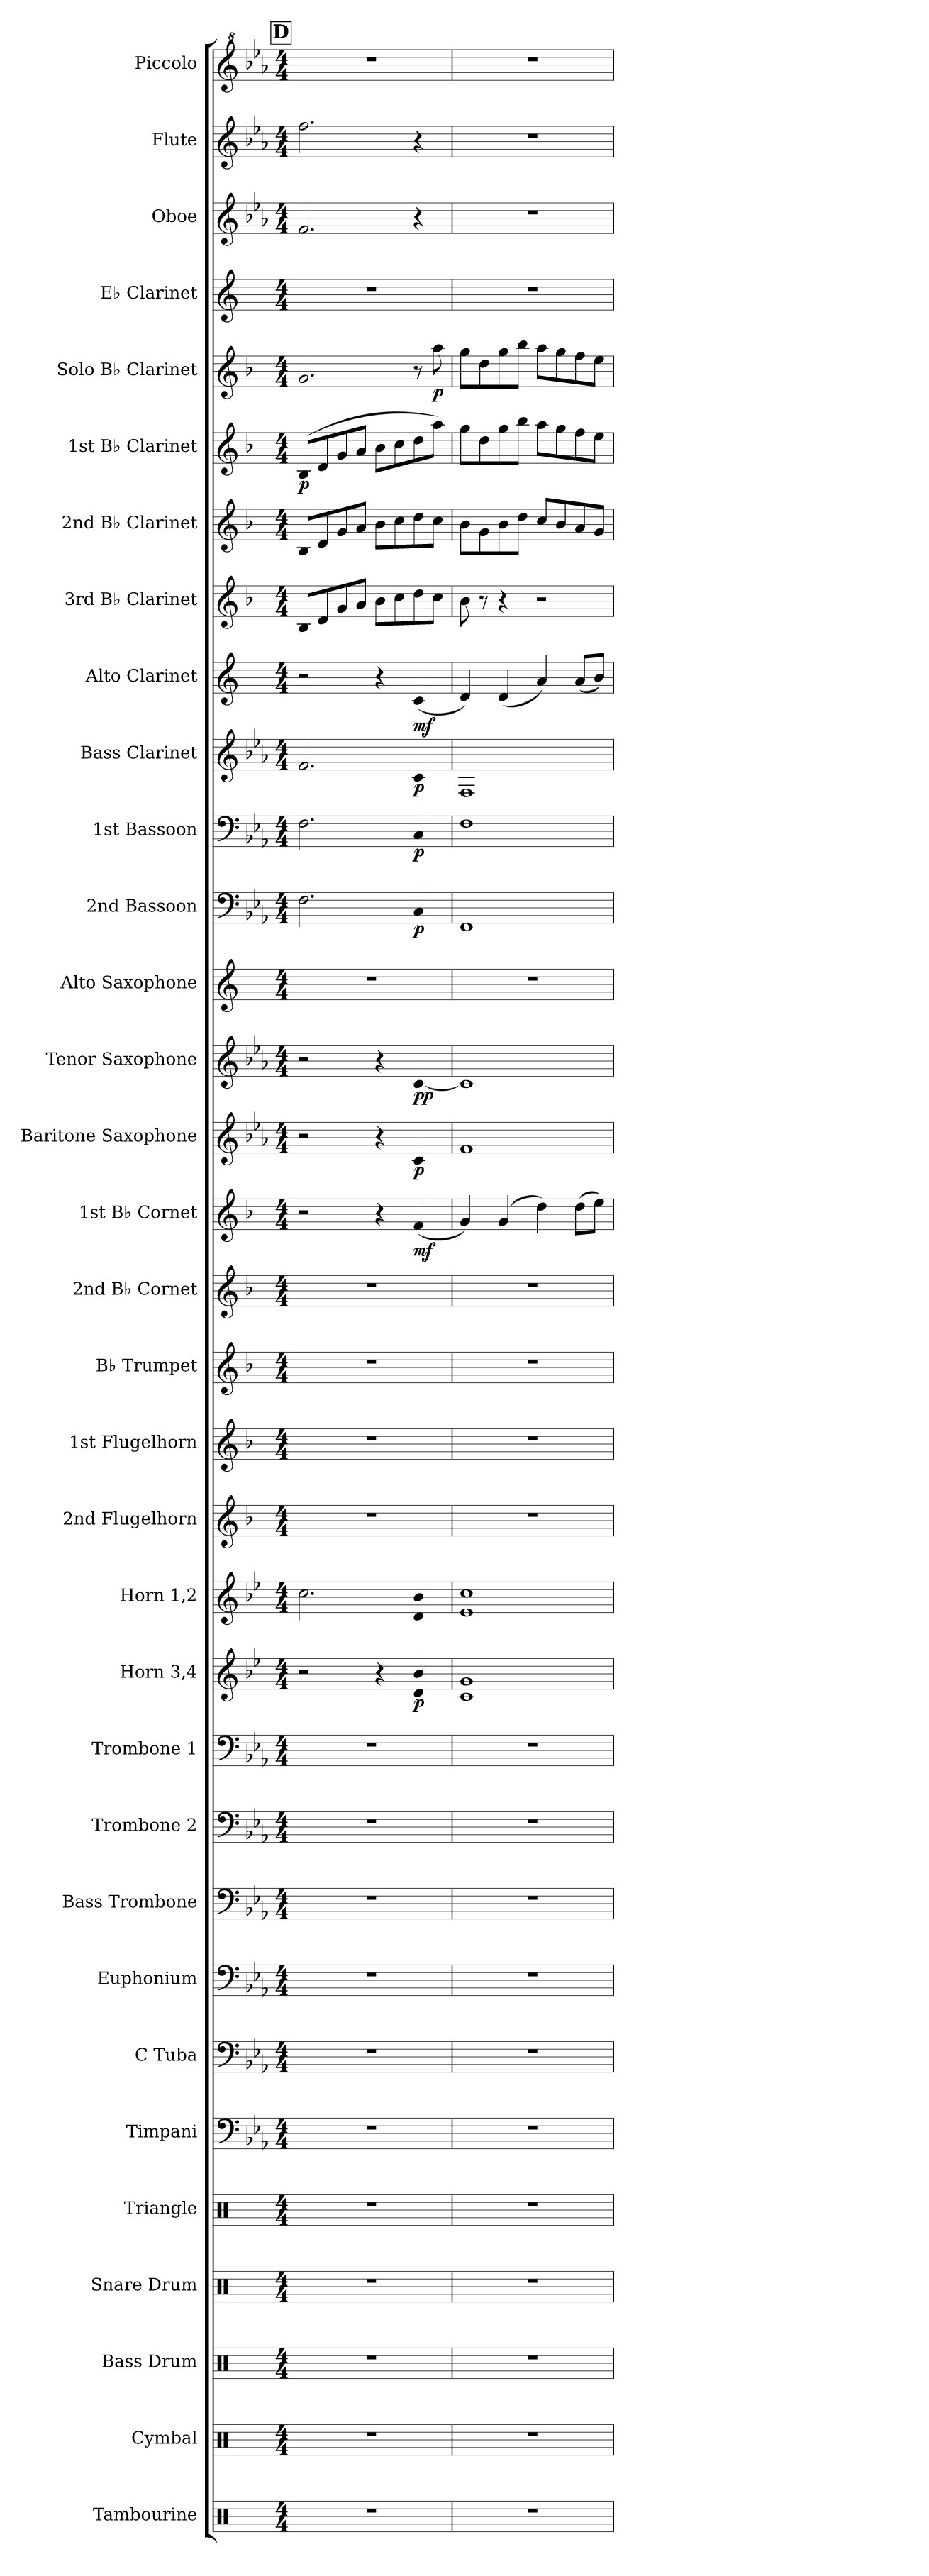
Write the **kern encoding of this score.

**kern	**kern	**kern	**kern	**kern	**kern	**kern	**kern	**kern	**kern	**kern	**kern	**dynam	**kern	**kern	**kern	**kern	**kern	**kern	**dynam	**kern	**dynam	**kern	**dynam	**kern	**kern	**dynam	**kern	**dynam	**kern	**dynam	**kern	**dynam	**kern	**kern	**kern	**dynam	**kern	**dynam	**kern	**kern	**kern	**kern
*part33	*part32	*part31	*part30	*part29	*part28	*part27	*part26	*part25	*part24	*part23	*part22	*part22	*part21	*part20	*part19	*part18	*part17	*part16	*part16	*part15	*part15	*part14	*part14	*part13	*part12	*part12	*part11	*part11	*part10	*part10	*part9	*part9	*part8	*part7	*part6	*part6	*part5	*part5	*part4	*part3	*part2	*part1
*staff33	*staff32	*staff31	*staff30	*staff29	*staff28	*staff27	*staff26	*staff25	*staff24	*staff23	*staff22	*staff22	*staff21	*staff20	*staff19	*staff18	*staff17	*staff16	*staff16	*staff15	*staff15	*staff14	*staff14	*staff13	*staff12	*staff12	*staff11	*staff11	*staff10	*staff10	*staff9	*staff9	*staff8	*staff7	*staff6	*staff6	*staff5	*staff5	*staff4	*staff3	*staff2	*staff1
*I"Tambourine	*I"Cymbal	*I"Bass Drum	*I"Snare Drum	*I"Triangle	*I"Timpani	*I"C Tuba	*I"Euphonium	*I"Bass Trombone	*I"Trombone 2	*I"Trombone 1	*I"Horn 3,4	*	*I"Horn 1,2	*I"2nd Flugelhorn	*I"1st Flugelhorn	*I"B♭ Trumpet	*I"2nd B♭ Cornet	*I"1st B♭ Cornet	*	*I"Baritone Saxophone	*	*I"Tenor Saxophone	*	*I"Alto Saxophone	*I"2nd Bassoon	*	*I"1st Bassoon	*	*I"Bass Clarinet	*	*I"Alto Clarinet	*	*I"3rd B♭ Clarinet	*I"2nd B♭ Clarinet	*I"1st B♭ Clarinet	*	*I"Solo B♭ Clarinet	*	*I"E♭ Clarinet	*I"Oboe	*I"Flute	*I"Piccolo
*I'Tamb.	*I'Cym.	*I'B. Dr.	*I'Sn. Dr.	*I'Trgl.	*I'Timp.	*I'C Tu.	*I'Eu.	*I'B. Trb.	*I'Trb. 2	*I'Trb. 1	*I'Hn. 3,4	*	*I'Hn. 1,2	*I'2nd Flghn.	*I'1st Flghn.	*I'B♭ Tpt.	*I'2nd B♭ Cnt.	*I'1st B♭ Cnt.	*	*I'Bar. Sax.	*	*I'T. Sax.	*	*I'A. Sax.	*I'2nd Bsn.	*	*I'1st Bsn.	*	*I'B. Cl.	*	*I'A. Cl.	*	*I'3rd B♭ Cl.	*I'2nd B♭ Cl.	*I'1st B♭ Cl.	*	*I'Solo B♭ Cl.	*	*I'E♭ Cl.	*I'Ob.	*I'Fl.	*I'Picc.
*clefX	*clefX	*clefX	*clefX	*clefX	*clefF4	*clefF4	*clefF4	*clefF4	*clefF4	*clefF4	*clefG2	*	*clefG2	*clefG2	*clefG2	*clefG2	*clefG2	*clefG2	*	*clefG2	*	*clefG2	*	*clefG2	*clefF4	*	*clefF4	*	*clefG2	*	*clefG2	*	*clefG2	*clefG2	*clefG2	*	*clefG2	*	*clefG2	*clefG2	*clefG2	*clefG^2
*	*	*	*	*	*	*	*	*	*	*	*ITrd4c7	*	*ITrd4c7	*ITrd1c2	*ITrd1c2	*ITrd1c2	*ITrd1c2	*ITrd1c2	*	*ITrd12c21	*	*ITrd8c14	*	*ITrd5c9	*	*	*	*	*ITrd8c14	*	*ITrd5c9	*	*ITrd1c2	*ITrd1c2	*ITrd1c2	*	*ITrd1c2	*	*ITrd-2c-3	*	*	*ITrd-7c-12
*k[]	*k[]	*k[]	*k[]	*k[]	*k[b-e-a-]	*k[b-e-a-]	*k[b-e-a-]	*k[b-e-a-]	*k[b-e-a-]	*k[b-e-a-]	*k[b-e-a-]	*	*k[b-e-a-]	*k[b-e-a-]	*k[b-e-a-]	*k[b-e-a-]	*k[b-e-a-]	*k[b-e-a-]	*	*k[b-e-a-]	*	*k[b-e-a-]	*	*k[b-e-a-]	*k[b-e-a-]	*	*k[b-e-a-]	*	*k[b-e-a-]	*	*k[b-e-a-]	*	*k[b-e-a-]	*k[b-e-a-]	*k[b-e-a-]	*	*k[b-e-a-]	*	*k[b-e-a-]	*k[b-e-a-]	*k[b-e-a-]	*k[b-e-a-]
*C:	*C:	*C:	*C:	*C:	*E-:	*E-:	*E-:	*E-:	*E-:	*E-:	*E-:	*	*E-:	*E-:	*E-:	*E-:	*E-:	*E-:	*	*E-:	*	*E-:	*	*E-:	*E-:	*	*E-:	*	*E-:	*	*E-:	*	*E-:	*E-:	*E-:	*	*E-:	*	*E-:	*E-:	*E-:	*E-:
*M4/4	*M4/4	*M4/4	*M4/4	*M4/4	*M4/4	*M4/4	*M4/4	*M4/4	*M4/4	*M4/4	*M4/4	*	*M4/4	*M4/4	*M4/4	*M4/4	*M4/4	*M4/4	*	*M4/4	*	*M4/4	*	*M4/4	*M4/4	*	*M4/4	*	*M4/4	*	*M4/4	*	*M4/4	*M4/4	*M4/4	*	*M4/4	*	*M4/4	*M4/4	*M4/4	*M4/4
!!LO:REH:place=s1:a:t=D
=214	=214	=214	=214	=214	=214	=214	=214	=214	=214	=214	=214	=214	=214	=214	=214	=214	=214	=214	=214	=214	=214	=214	=214	=214	=214	=214	=214	=214	=214	=214	=214	=214	=214	=214	=214	=214	=214	=214	=214	=214	=214	=214
!	!	!	!	!	!	!	!	!	!	!	!	!	!	!	!	!	!	!	!	!	!	!	!	!	!	!	!	!	!	!	!	!	!	!	!	!LO:DY:b	!	!	!	!	!	!
1r	1r	1r	1r	1r	1r	1r	1r	1r	1r	1r	2r	.	2.f\	1r	1r	1r	1r	2r	.	2r	.	2r	.	1r	2.F\	.	2.F\	.	2.F/	.	2r	.	8A-/L	8A-/L	(8A-/L	p	2.f/	.	1r	2.f/	2.ff\	1r
.	.	.	.	.	.	.	.	.	.	.	.	.	.	.	.	.	.	.	.	.	.	.	.	.	.	.	.	.	.	.	.	.	8c/	8c/	8c/	.	.	.	.	.	.	.
.	.	.	.	.	.	.	.	.	.	.	.	.	.	.	.	.	.	.	.	.	.	.	.	.	.	.	.	.	.	.	.	.	8f/	8f/	8f/	.	.	.	.	.	.	.
.	.	.	.	.	.	.	.	.	.	.	.	.	.	.	.	.	.	.	.	.	.	.	.	.	.	.	.	.	.	.	.	.	8g/J	8g/J	8g/J	.	.	.	.	.	.	.
.	.	.	.	.	.	.	.	.	.	.	4r	.	.	.	.	.	.	4r	.	4r	.	4r	.	.	.	.	.	.	.	.	4r	.	8a-\L	8a-\L	8a-\L	.	.	.	.	.	.	.
.	.	.	.	.	.	.	.	.	.	.	.	.	.	.	.	.	.	.	.	.	.	.	.	.	.	.	.	.	.	.	.	.	8b-\	8b-\	8b-\	.	.	.	.	.	.	.
!	!	!	!	!	!	!	!	!	!	!	!	!LO:DY:b	!	!	!	!	!	!	!LO:DY:b	!	!LO:DY:b	!	!LO:DY:b	!	!	!	!	!	!	!	!	!	!	!	!	!	!	!	!	!	!	!
!	!	!	!	!	!	!	!	!	!	!	!	!	!	!	!	!	!	!	!	!	!	!	!LO:DY:n=1:b	!	!	!LO:DY:b	!	!LO:DY:b	!	!LO:DY:b	!	!LO:DY:b	!	!	!	!	!	!	!	!	!	!
.	.	.	.	.	.	.	.	.	.	.	4G/ 4e-/	p	4G/ 4e-/	.	.	.	.	(4e-/	mf	4C/	p	[4C/	p p	.	4C/	p	4C/	p	4C/	p	(4E-/	mf	8cc\	8cc\	8cc\	.	8r	.	.	4r	4r	.
!	!	!	!	!	!	!	!	!	!	!	!	!	!	!	!	!	!	!	!	!	!	!	!	!	!	!	!	!	!	!	!	!	!	!	!	!	!	!LO:DY:b	!	!	!	!
.	.	.	.	.	.	.	.	.	.	.	.	.	.	.	.	.	.	.	.	.	.	.	.	.	.	.	.	.	.	.	.	.	8b-\J	8b-\J	8gg\J)	.	8gg\	p	.	.	.	.
=215	=215	=215	=215	=215	=215	=215	=215	=215	=215	=215	=215	=215	=215	=215	=215	=215	=215	=215	=215	=215	=215	=215	=215	=215	=215	=215	=215	=215	=215	=215	=215	=215	=215	=215	=215	=215	=215	=215	=215	=215	=215	=215
1r	1r	1r	1r	1r	1r	1r	1r	1r	1r	1r	1F 1c	.	1A- 1f	1r	1r	1r	1r	4f/)	.	1F	.	1C]	.	1r	1FF	.	1F	.	1FF	.	4F/)	.	8a-\	8a-\L	8ff\L	.	8ff\L	.	1r	1r	1r	1r
.	.	.	.	.	.	.	.	.	.	.	.	.	.	.	.	.	.	.	.	.	.	.	.	.	.	.	.	.	.	.	.	.	8r	8f\	8cc\	.	8cc\	.	.	.	.	.
.	.	.	.	.	.	.	.	.	.	.	.	.	.	.	.	.	.	(4f/	.	.	.	.	.	.	.	.	.	.	.	.	(4F/	.	4r	8a-\	8ff\	.	8ff\	.	.	.	.	.
.	.	.	.	.	.	.	.	.	.	.	.	.	.	.	.	.	.	.	.	.	.	.	.	.	.	.	.	.	.	.	.	.	.	8cc\J	8aa-\J	.	8aa-\J	.	.	.	.	.
.	.	.	.	.	.	.	.	.	.	.	.	.	.	.	.	.	.	4cc\)	.	.	.	.	.	.	.	.	.	.	.	.	4c/)	.	2r	8b-/L	8gg\L	.	8gg\L	.	.	.	.	.
.	.	.	.	.	.	.	.	.	.	.	.	.	.	.	.	.	.	.	.	.	.	.	.	.	.	.	.	.	.	.	.	.	.	8a-/	8ff\	.	8ff\	.	.	.	.	.
.	.	.	.	.	.	.	.	.	.	.	.	.	.	.	.	.	.	(8cc\L	.	.	.	.	.	.	.	.	.	.	.	.	(8c/L	.	.	8g/	8ee-\	.	8ee-\	.	.	.	.	.
.	.	.	.	.	.	.	.	.	.	.	.	.	.	.	.	.	.	8dd\J)	.	.	.	.	.	.	.	.	.	.	.	.	8d/J)	.	.	8f/J	8dd\J	.	8dd\J	.	.	.	.	.
=	=	=	=	=	=	=	=	=	=	=	=	=	=	=	=	=	=	=	=	=	=	=	=	=	=	=	=	=	=	=	=	=	=	=	=	=	=	=	=	=	=	=
*-	*-	*-	*-	*-	*-	*-	*-	*-	*-	*-	*-	*-	*-	*-	*-	*-	*-	*-	*-	*-	*-	*-	*-	*-	*-	*-	*-	*-	*-	*-	*-	*-	*-	*-	*-	*-	*-	*-	*-	*-	*-	*-
